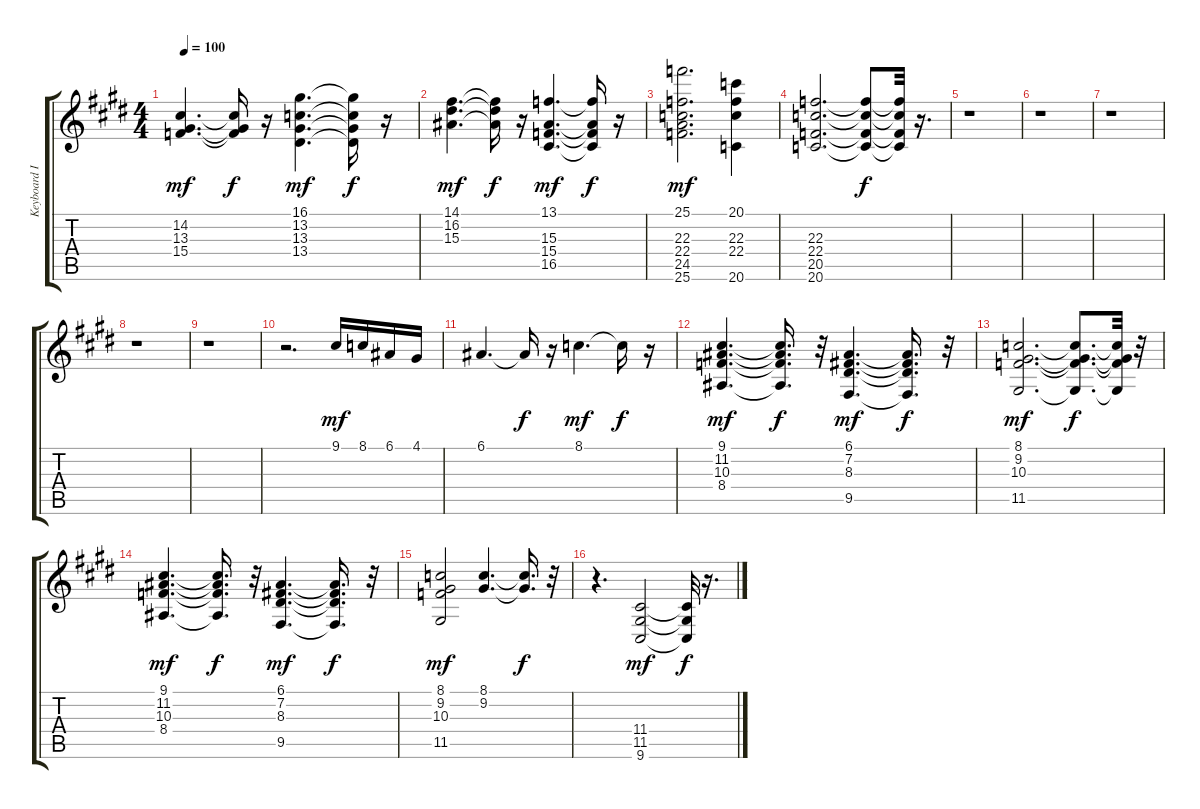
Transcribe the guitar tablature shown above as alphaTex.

\track ("Keyboard II" "Keyboard I") {instrument stringensemble1}
\staff {score tabs}
\tuning (E4 B3 G3 D3 A2 E2) {hide}
\ts (4 4)
\tempo 100
\clef g2
\ks e
(14.2 13.3 15.4).4{d dy mf} (14.2{t} 13.3{t} 15.4{t}).16{dy f} r.16 (16.1 13.2 13.3 13.4).4{d dy mf} (16.1{t} 13.2{t} 13.3{t} 13.4{t}).16{dy f} r.16 |
(14.1 16.2 15.3).4{d dy mf} (14.1{t} 16.2{t} 15.3{t}).16{dy f} r.16 (13.1 15.3 15.4 16.5).4{d dy mf} (13.1{t} 15.3{t} 15.4{t} 16.5{t}).16{dy f} r.16 |
(25.1 22.3 22.4 24.5 25.6).2{d dy mf} (20.1 22.3 22.4 20.6).4 |
(22.3 22.4 20.5 20.6).2{d} (22.3{t} 22.4{t} 20.5{t} 20.6{t}).8{dy f} (22.3{t} 22.4{t} 20.5{t} 20.6{t}).32 r.16{d} |
r.1 |
r.1 |
r.1 |
r.1 |
r.1 |
r.2{d} 9.1.16{dy mf} 8.1.16 6.1.16 4.1.16 |
6.1.4{d} 6.1{t}.16{dy f} r.16 8.1.4{d dy mf} 8.1{t}.16{dy f} r.16 |
(9.1 11.2 10.3 8.4).4{d dy mf} (9.1{t} 11.2{t} 10.3{t} 8.4{t}).16{d dy f} r.32 (6.1 7.2 8.3 9.5).4{d dy mf} (6.1{t} 7.2{t} 8.3{t} 9.5{t}).16{d dy f} r.32 |
(8.1 9.2 10.3 11.5).2{d dy mf} (8.1{t} 9.2{t} 10.3{t} 11.5{t}).8{d dy f} (8.1{t} 9.2{t} 10.3{t} 11.5{t}).32 r.32 |
(9.1 11.2 10.3 8.4).4{d dy mf} (9.1{t} 11.2{t} 10.3{t} 8.4{t}).16{d dy f} r.32 (6.1 7.2 8.3 9.5).4{d dy mf} (6.1{t} 7.2{t} 8.3{t} 9.5{t}).16{d dy f} r.32 |
(8.1 9.2 10.3 11.5).2{dy mf} (8.1 9.2).4{d} (8.1{t} 9.2{t}).16{d dy f} r.32 |
r.4{d} (11.4 11.5 9.6).2{dy mf} (11.4{t} 11.5{t} 9.6{t}).32{dy f} r.16{d}
